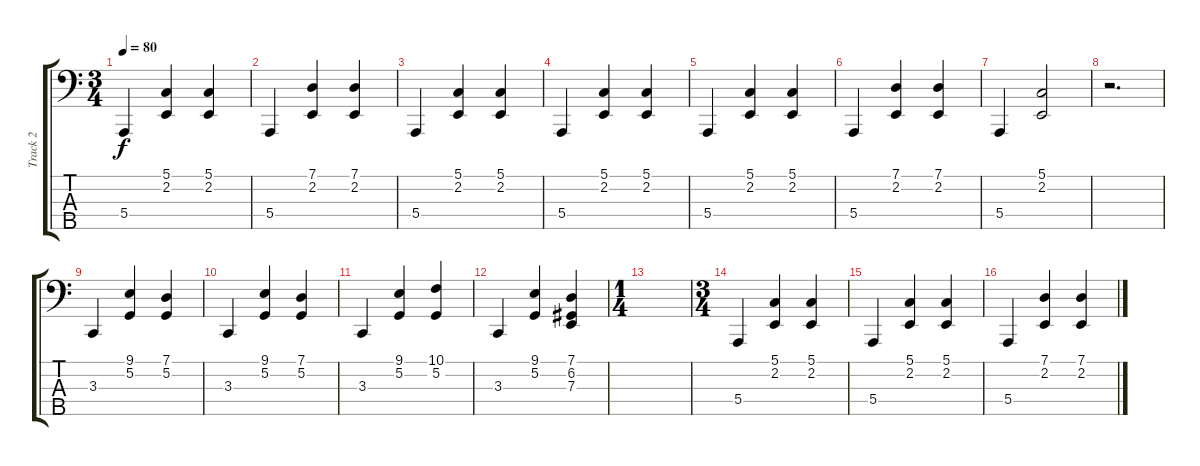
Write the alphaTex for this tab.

\track ("Track 2" "Track 2") {instrument acousticgrandpiano}
\staff {score tabs}
\tuning (G2 D2 A1 E1 B0) {hide}
\ts (3 4)
\tempo 80
\clef f4
\ks c
5.4.4{dy f} (5.1 2.2).4 (5.1 2.2).4 |
5.4.4 (7.1 2.2).4 (7.1 2.2).4 |
5.4.4 (5.1 2.2).4 (5.1 2.2).4 |
5.4.4 (5.1 2.2).4 (5.1 2.2).4 |
5.4.4 (5.1 2.2).4 (5.1 2.2).4 |
5.4.4 (7.1 2.2).4 (7.1 2.2).4 |
5.4.4 (5.1 2.2).2 |
r.2{d} |
3.3.4 (9.1 5.2).4 (7.1 5.2).4 |
3.3.4 (9.1 5.2).4 (7.1 5.2).4 |
3.3.4 (9.1 5.2).4 (10.1 5.2).4 |
3.3.4 (9.1 5.2).4 (7.1 6.2 7.3).4 |
\ts (1 4)
|
\ts (3 4)
5.4.4 (5.1 2.2).4 (5.1 2.2).4 |
5.4.4 (5.1 2.2).4 (5.1 2.2).4 |
5.4.4 (7.1 2.2).4 (7.1 2.2).4
